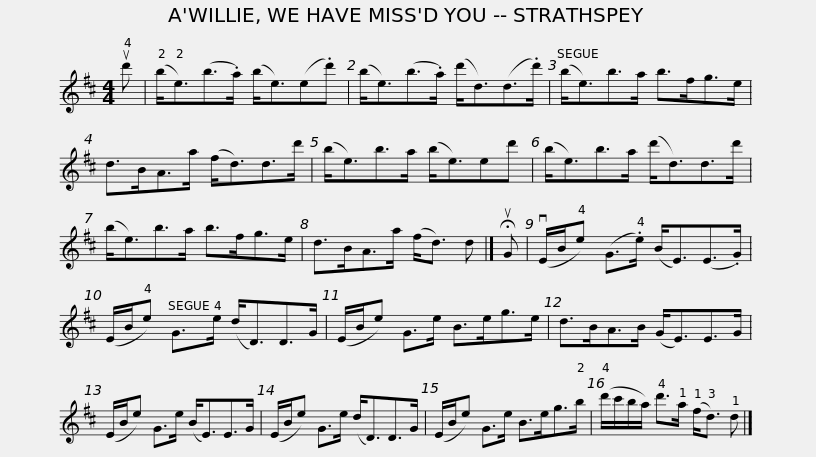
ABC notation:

X:1
L:1/8
M:4/4
I:linebreak $
K:D
V:1 treble
V:1
 ud' | (b<e)(b>.a) (b<e)(e.d') | (b<e)(b>.a) (d'<d)(d>.d') | (b<e)b>a b>fg>e | d>BA>a (f<d)d>d' |$ %5
 (b<e)b>a (b<e)ed' | (b<e)b>a (d'<d)d>d' | (b<e)b>a b>fg>e | d>BA>a (f<d) d |] !fermata!uG |$ %10
 (vE/B/e) (G>.e) (B<E)(E>.G) | (E/B/e) G>e (d<D)D>G | (E/B/e) G>e B>eg>e | d>BA>B (G<E)E>G |$ (E/B/e) G>e (B<E)E>G | %15
 (E/B/e) G>e (d<D)D>G | (E/B/e) G>e B>eg>b | (d'/c'/b/a/) d'>a (f<d) d |] %18
